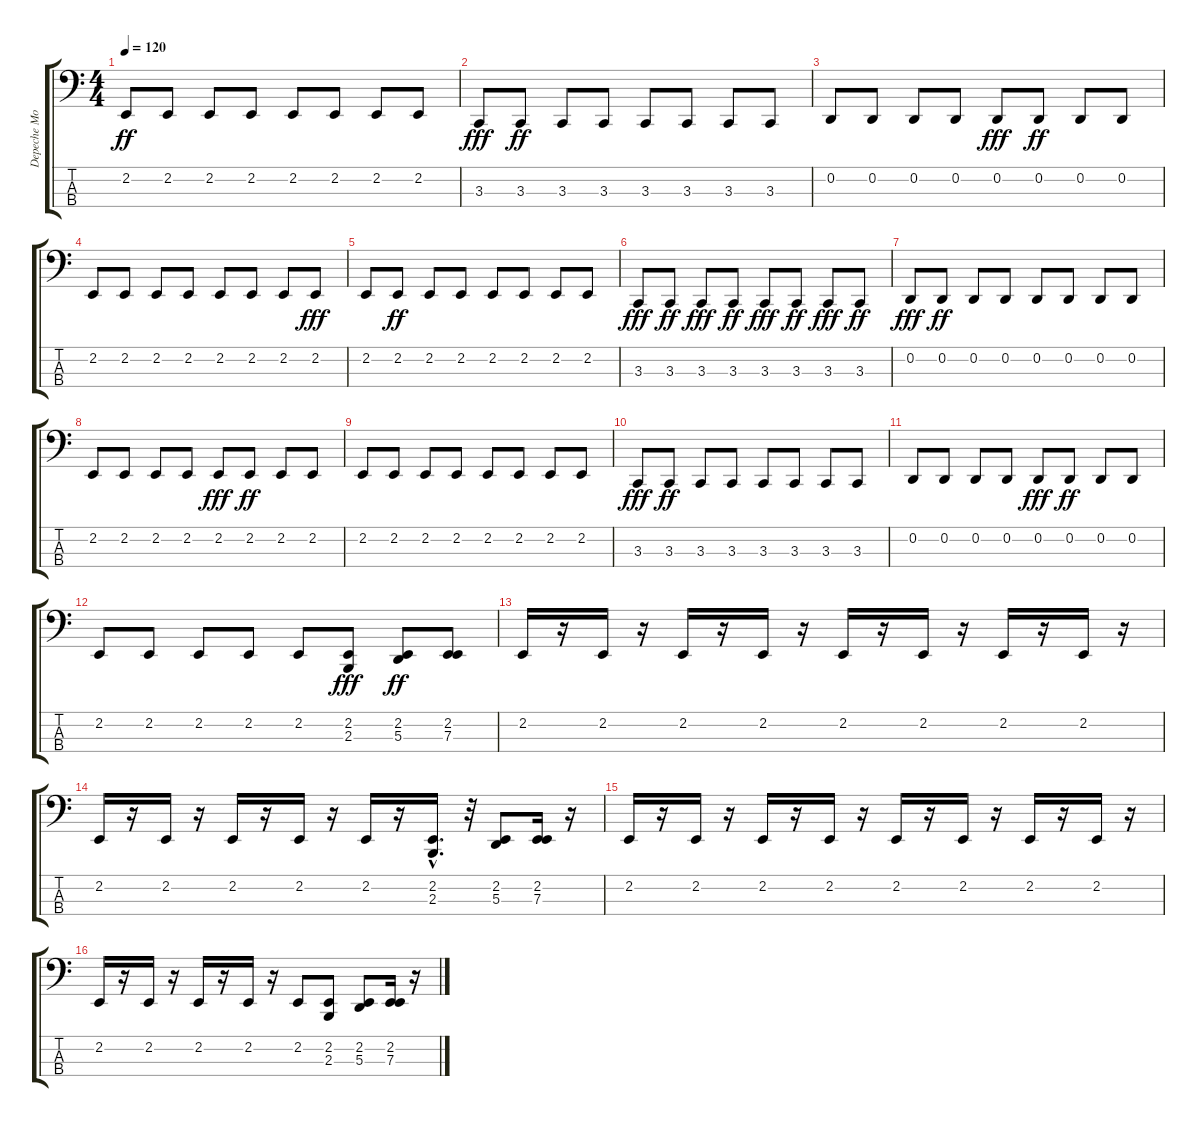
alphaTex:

\track ("Depeche Mode" "Depeche Mo") {instrument lead2sawtooth}
\staff {score tabs}
\tuning (G2 D2 A1 E1) {hide}
\ts (4 4)
\tempo 120
\clef f4
\ks c
2.2.8{dy ff} 2.2.8 2.2.8 2.2.8 2.2.8 2.2.8 2.2.8 2.2.8 |
3.3.8{dy fff} 3.3.8{dy ff} 3.3.8 3.3.8 3.3.8 3.3.8 3.3.8 3.3.8 |
0.2.8 0.2.8 0.2.8 0.2.8 0.2.8{dy fff} 0.2.8{dy ff} 0.2.8 0.2.8 |
2.2.8 2.2.8 2.2.8 2.2.8 2.2.8 2.2.8 2.2.8 2.2.8{dy fff} |
2.2.8 2.2.8{dy ff} 2.2.8 2.2.8 2.2.8 2.2.8 2.2.8 2.2.8 |
3.3.8{dy fff} 3.3.8{dy ff} 3.3.8{dy fff} 3.3.8{dy ff} 3.3.8{dy fff} 3.3.8{dy ff} 3.3.8{dy fff} 3.3.8{dy ff} |
0.2.8{dy fff} 0.2.8{dy ff} 0.2.8 0.2.8 0.2.8 0.2.8 0.2.8 0.2.8 |
2.2.8 2.2.8 2.2.8 2.2.8 2.2.8{dy fff} 2.2.8{dy ff} 2.2.8 2.2.8 |
2.2.8 2.2.8 2.2.8 2.2.8 2.2.8 2.2.8 2.2.8 2.2.8 |
3.3.8{dy fff} 3.3.8{dy ff} 3.3.8 3.3.8 3.3.8 3.3.8 3.3.8 3.3.8 |
0.2.8 0.2.8 0.2.8 0.2.8 0.2.8{dy fff} 0.2.8{dy ff} 0.2.8 0.2.8 |
2.2.8 2.2.8 2.2.8 2.2.8 2.2.8 (2.2 2.3).8{dy fff} (2.2 5.3).8{dy ff} (2.2 7.3).8 |
2.2.16 r.16 2.2.16 r.16 2.2.16 r.16 2.2.16 r.16 2.2.16 r.16 2.2.16 r.16 2.2.16 r.16 2.2.16 r.16 |
2.2.16 r.16 2.2.16 r.16 2.2.16 r.16 2.2.16 r.16 2.2.16 r.16 (2.2 2.3{hac}).16{d} r.32 (2.2 5.3).8 (2.2 7.3).16 r.16 |
2.2.16 r.16 2.2.16 r.16 2.2.16 r.16 2.2.16 r.16 2.2.16 r.16 2.2.16 r.16 2.2.16 r.16 2.2.16 r.16 |
2.2.16 r.16 2.2.16 r.16 2.2.16 r.16 2.2.16 r.16 2.2.8 (2.2 2.3).8 (2.2 5.3).8 (2.2 7.3).16 r.16
